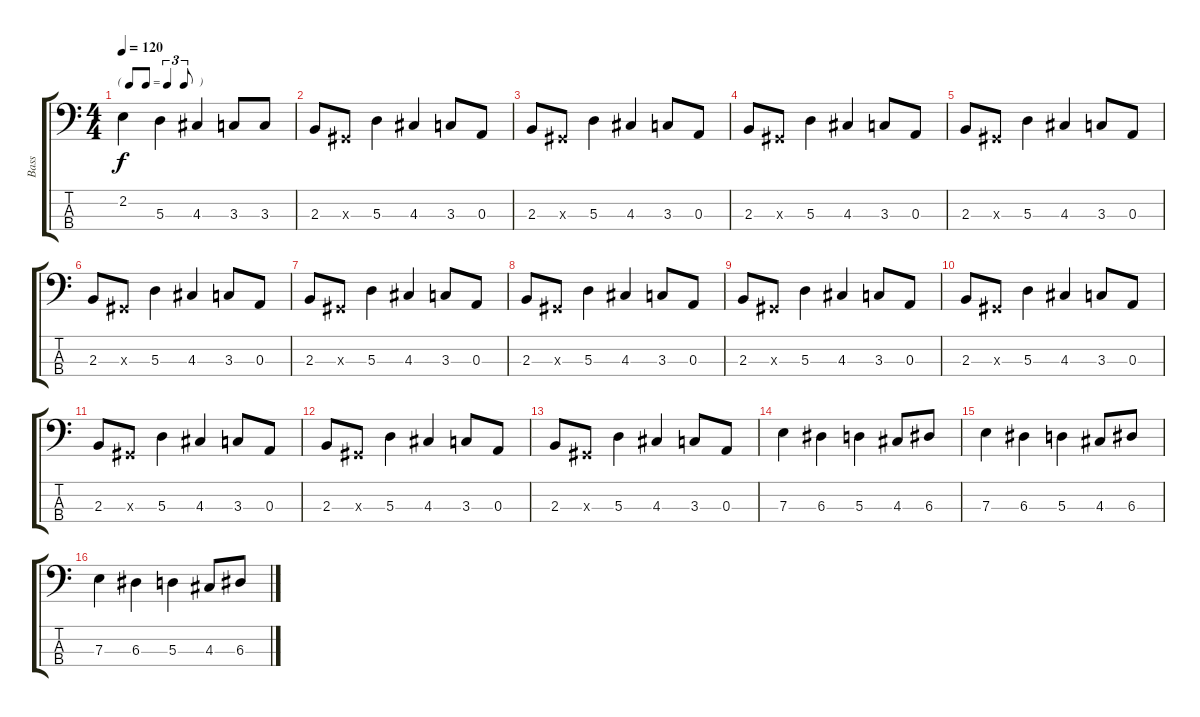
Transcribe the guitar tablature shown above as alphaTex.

\track ("Bass" "Bass") {instrument electricbassfinger}
\staff {score tabs}
\tuning (G2 D2 A1 E1) {hide}
\ts (4 4)
\tf triplet8th
\tempo 120
\clef f4
\ks c
2.2.4{dy f} 5.3.4 4.3.4 3.3.8 3.3.8 |
2.3.8 -1.3{x}.8 5.3.4 4.3.4 3.3.8 0.3.8 |
2.3.8 -1.3{x}.8 5.3.4 4.3.4 3.3.8 0.3.8 |
2.3.8 -1.3{x}.8 5.3.4 4.3.4 3.3.8 0.3.8 |
2.3.8 -1.3{x}.8 5.3.4 4.3.4 3.3.8 0.3.8 |
2.3.8 -1.3{x}.8 5.3.4 4.3.4 3.3.8 0.3.8 |
2.3.8 -1.3{x}.8 5.3.4 4.3.4 3.3.8 0.3.8 |
2.3.8 -1.3{x}.8 5.3.4 4.3.4 3.3.8 0.3.8 |
2.3.8 -1.3{x}.8 5.3.4 4.3.4 3.3.8 0.3.8 |
2.3.8 -1.3{x}.8 5.3.4 4.3.4 3.3.8 0.3.8 |
2.3.8 -1.3{x}.8 5.3.4 4.3.4 3.3.8 0.3.8 |
2.3.8 -1.3{x}.8 5.3.4 4.3.4 3.3.8 0.3.8 |
2.3.8 -1.3{x}.8 5.3.4 4.3.4 3.3.8 0.3.8 |
7.3.4 6.3.4 5.3.4 4.3.8 6.3.8 |
7.3.4 6.3.4 5.3.4 4.3.8 6.3.8 |
7.3.4 6.3.4 5.3.4 4.3.8 6.3.8
